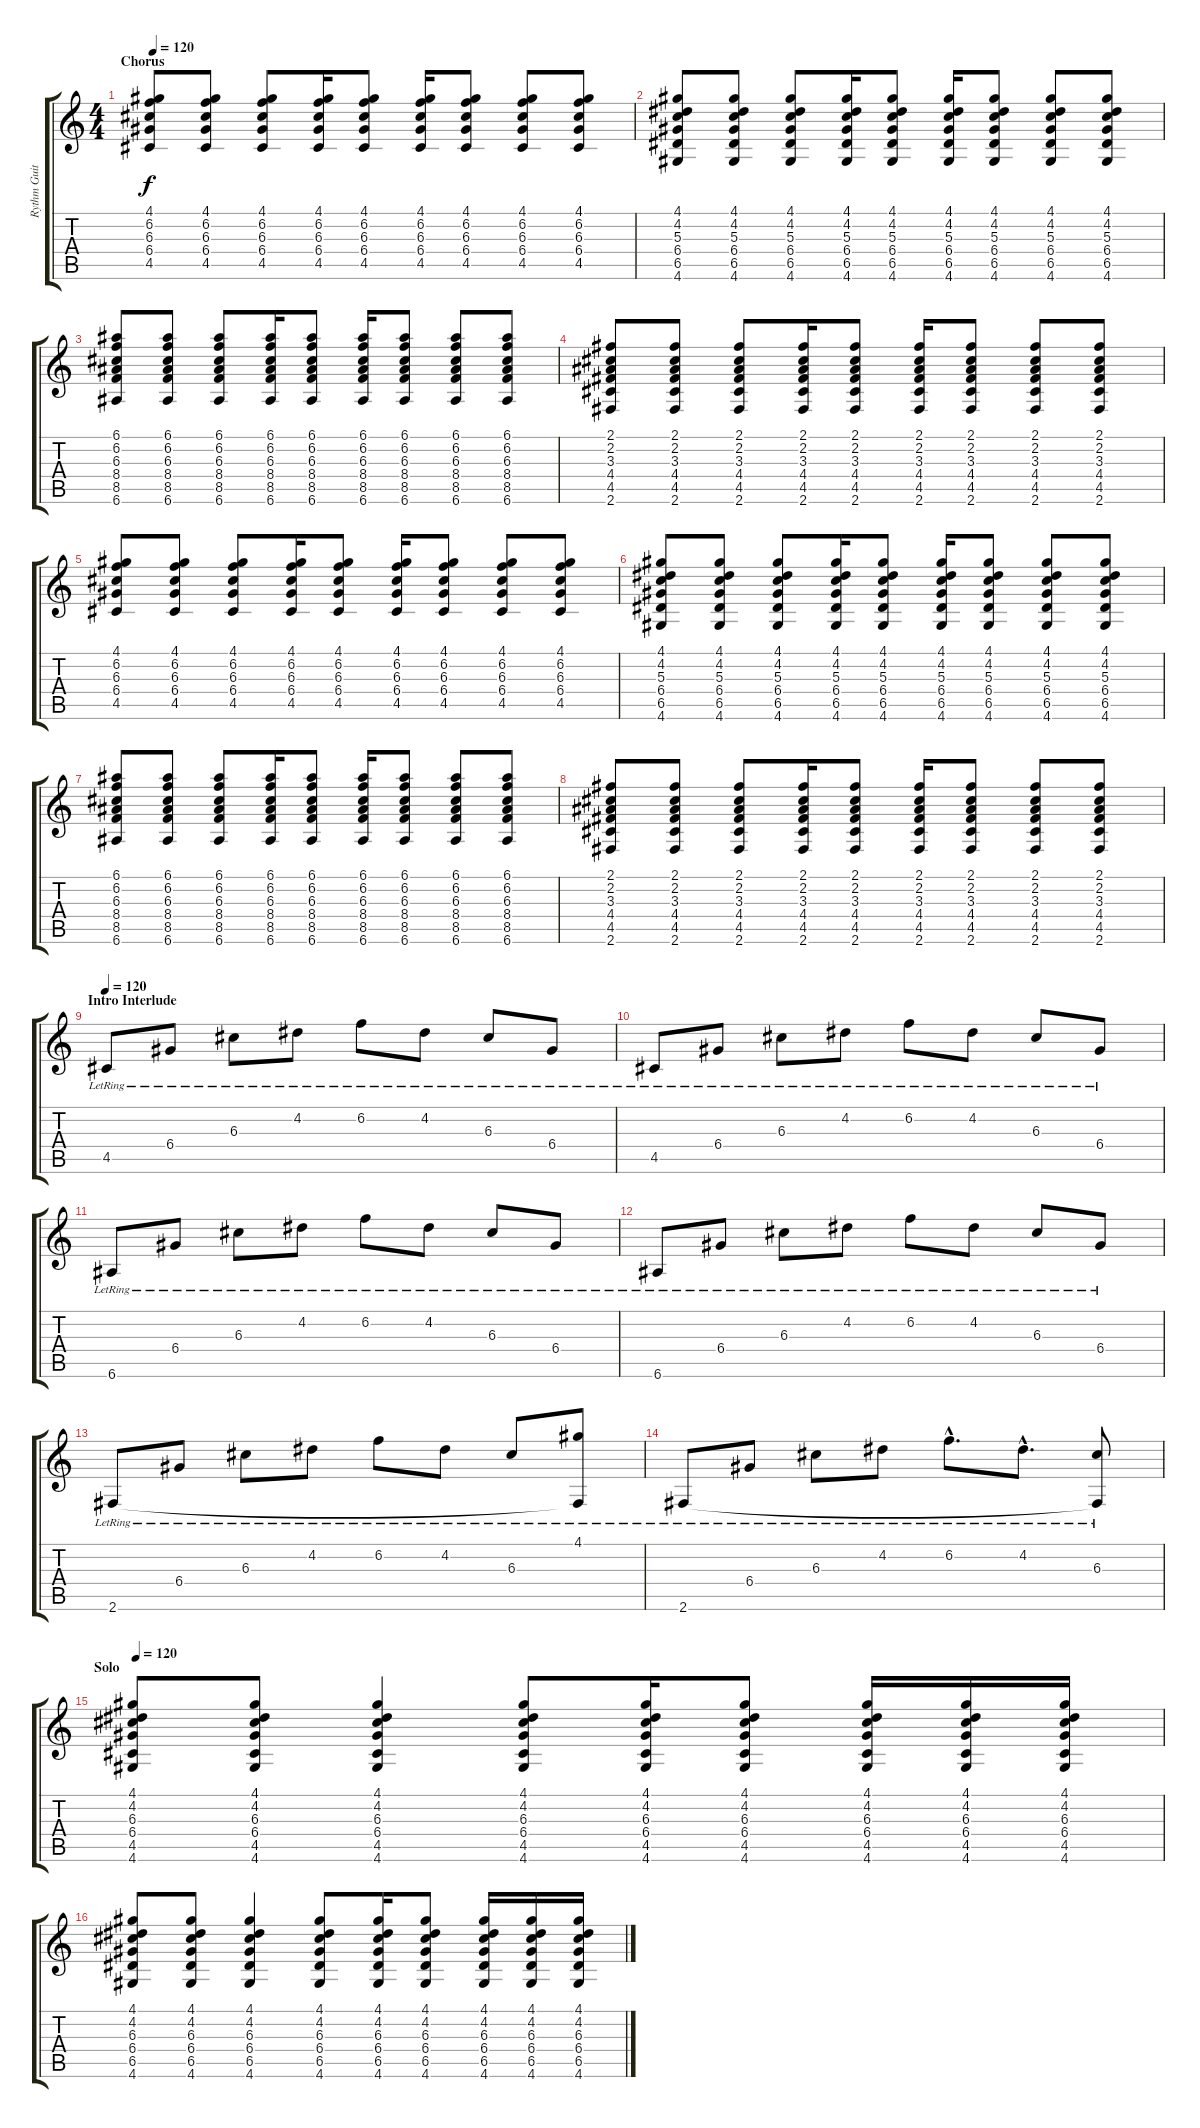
\track ("Rythm Guitar" "Rythm Guit") {instrument acousticguitarsteel}
\staff {score tabs}
\tuning (E4 B3 G3 D3 A2 E2) {hide}
\ts (4 4)
\section ("" "Chorus")
\tempo 120
\clef g2
\ks c
(4.1 6.2 6.3 6.4 4.5).8{dy f} (4.1 6.2 6.3 6.4 4.5).8 (4.1 6.2 6.3 6.4 4.5).8 (4.1 6.2 6.3 6.4 4.5).16 (4.1 6.2 6.3 6.4 4.5).8 (4.1 6.2 6.3 6.4 4.5).16 (4.1 6.2 6.3 6.4 4.5).8 (4.1 6.2 6.3 6.4 4.5).8 (4.1 6.2 6.3 6.4 4.5).8 |
(4.1 4.2 5.3 6.4 6.5 4.6).8 (4.1 4.2 5.3 6.4 6.5 4.6).8 (4.1 4.2 5.3 6.4 6.5 4.6).8 (4.1 4.2 5.3 6.4 6.5 4.6).16 (4.1 4.2 5.3 6.4 6.5 4.6).8 (4.1 4.2 5.3 6.4 6.5 4.6).16 (4.1 4.2 5.3 6.4 6.5 4.6).8 (4.1 4.2 5.3 6.4 6.5 4.6).8 (4.1 4.2 5.3 6.4 6.5 4.6).8 |
(6.1 6.2 6.3 8.4 8.5 6.6).8 (6.1 6.2 6.3 8.4 8.5 6.6).8 (6.1 6.2 6.3 8.4 8.5 6.6).8 (6.1 6.2 6.3 8.4 8.5 6.6).16 (6.1 6.2 6.3 8.4 8.5 6.6).8 (6.1 6.2 6.3 8.4 8.5 6.6).16 (6.1 6.2 6.3 8.4 8.5 6.6).8 (6.1 6.2 6.3 8.4 8.5 6.6).8 (6.1 6.2 6.3 8.4 8.5 6.6).8 |
(2.1 2.2 3.3 4.4 4.5 2.6).8 (2.1 2.2 3.3 4.4 4.5 2.6).8 (2.1 2.2 3.3 4.4 4.5 2.6).8 (2.1 2.2 3.3 4.4 4.5 2.6).16 (2.1 2.2 3.3 4.4 4.5 2.6).8 (2.1 2.2 3.3 4.4 4.5 2.6).16 (2.1 2.2 3.3 4.4 4.5 2.6).8 (2.1 2.2 3.3 4.4 4.5 2.6).8 (2.1 2.2 3.3 4.4 4.5 2.6).8 |
(4.1 6.2 6.3 6.4 4.5).8 (4.1 6.2 6.3 6.4 4.5).8 (4.1 6.2 6.3 6.4 4.5).8 (4.1 6.2 6.3 6.4 4.5).16 (4.1 6.2 6.3 6.4 4.5).8 (4.1 6.2 6.3 6.4 4.5).16 (4.1 6.2 6.3 6.4 4.5).8 (4.1 6.2 6.3 6.4 4.5).8 (4.1 6.2 6.3 6.4 4.5).8 |
(4.1 4.2 5.3 6.4 6.5 4.6).8 (4.1 4.2 5.3 6.4 6.5 4.6).8 (4.1 4.2 5.3 6.4 6.5 4.6).8 (4.1 4.2 5.3 6.4 6.5 4.6).16 (4.1 4.2 5.3 6.4 6.5 4.6).8 (4.1 4.2 5.3 6.4 6.5 4.6).16 (4.1 4.2 5.3 6.4 6.5 4.6).8 (4.1 4.2 5.3 6.4 6.5 4.6).8 (4.1 4.2 5.3 6.4 6.5 4.6).8 |
(6.1 6.2 6.3 8.4 8.5 6.6).8 (6.1 6.2 6.3 8.4 8.5 6.6).8 (6.1 6.2 6.3 8.4 8.5 6.6).8 (6.1 6.2 6.3 8.4 8.5 6.6).16 (6.1 6.2 6.3 8.4 8.5 6.6).8 (6.1 6.2 6.3 8.4 8.5 6.6).16 (6.1 6.2 6.3 8.4 8.5 6.6).8 (6.1 6.2 6.3 8.4 8.5 6.6).8 (6.1 6.2 6.3 8.4 8.5 6.6).8 |
(2.1 2.2 3.3 4.4 4.5 2.6).8 (2.1 2.2 3.3 4.4 4.5 2.6).8 (2.1 2.2 3.3 4.4 4.5 2.6).8 (2.1 2.2 3.3 4.4 4.5 2.6).16 (2.1 2.2 3.3 4.4 4.5 2.6).8 (2.1 2.2 3.3 4.4 4.5 2.6).16 (2.1 2.2 3.3 4.4 4.5 2.6).8 (2.1 2.2 3.3 4.4 4.5 2.6).8 (2.1 2.2 3.3 4.4 4.5 2.6).8 |
\section ("" "Intro Interlude")
\tempo 120
4.5{lr}.8 6.4{lr}.8 6.3{lr}.8 4.2{lr}.8 6.2{lr}.8 4.2{lr}.8 6.3{lr}.8 6.4{lr}.8 |
4.5{lr}.8 6.4{lr}.8 6.3{lr}.8 4.2{lr}.8 6.2{lr}.8 4.2{lr}.8 6.3{lr}.8 6.4{lr}.8 |
6.6{lr}.8 6.4{lr}.8 6.3{lr}.8 4.2{lr}.8 6.2{lr}.8 4.2{lr}.8 6.3{lr}.8 6.4{lr}.8 |
6.6{lr}.8 6.4{lr}.8 6.3{lr}.8 4.2{lr}.8 6.2{lr}.8 4.2{lr}.8 6.3{lr}.8 6.4{lr}.8 |
2.6{lr}.8 6.4{lr}.8 6.3{lr}.8 4.2{lr}.8 6.2{lr}.8 4.2{lr}.8 6.3{lr}.8 (4.1{lr} 2.6{t}).8 |
2.6{lr}.8 6.4{lr}.8 6.3{lr}.8 4.2{lr}.8 6.2{hac lr}.8{d} 4.2{hac lr}.8{d} (6.3{lr} 2.6{t}).8 |
\section ("" "Solo")
\tempo 120
(4.1 4.2 6.3 6.4 4.5 4.6).8 (4.1 4.2 6.3 6.4 4.5 4.6).8 (4.1 4.2 6.3 6.4 4.5 4.6).4 (4.1 4.2 6.3 6.4 4.5 4.6).8 (4.1 4.2 6.3 6.4 4.5 4.6).16 (4.1 4.2 6.3 6.4 4.5 4.6).8 (4.1 4.2 6.3 6.4 4.5 4.6).16 (4.1 4.2 6.3 6.4 4.5 4.6).16 (4.1 4.2 6.3 6.4 4.5 4.6).16 |
(4.1 4.2 6.3 6.4 6.5 4.6).8 (4.1 4.2 6.3 6.4 6.5 4.6).8 (4.1 4.2 6.3 6.4 6.5 4.6).4 (4.1 4.2 6.3 6.4 6.5 4.6).8 (4.1 4.2 6.3 6.4 6.5 4.6).16 (4.1 4.2 6.3 6.4 6.5 4.6).8 (4.1 4.2 6.3 6.4 6.5 4.6).16 (4.1 4.2 6.3 6.4 6.5 4.6).16 (4.1 4.2 6.3 6.4 6.5 4.6).16
